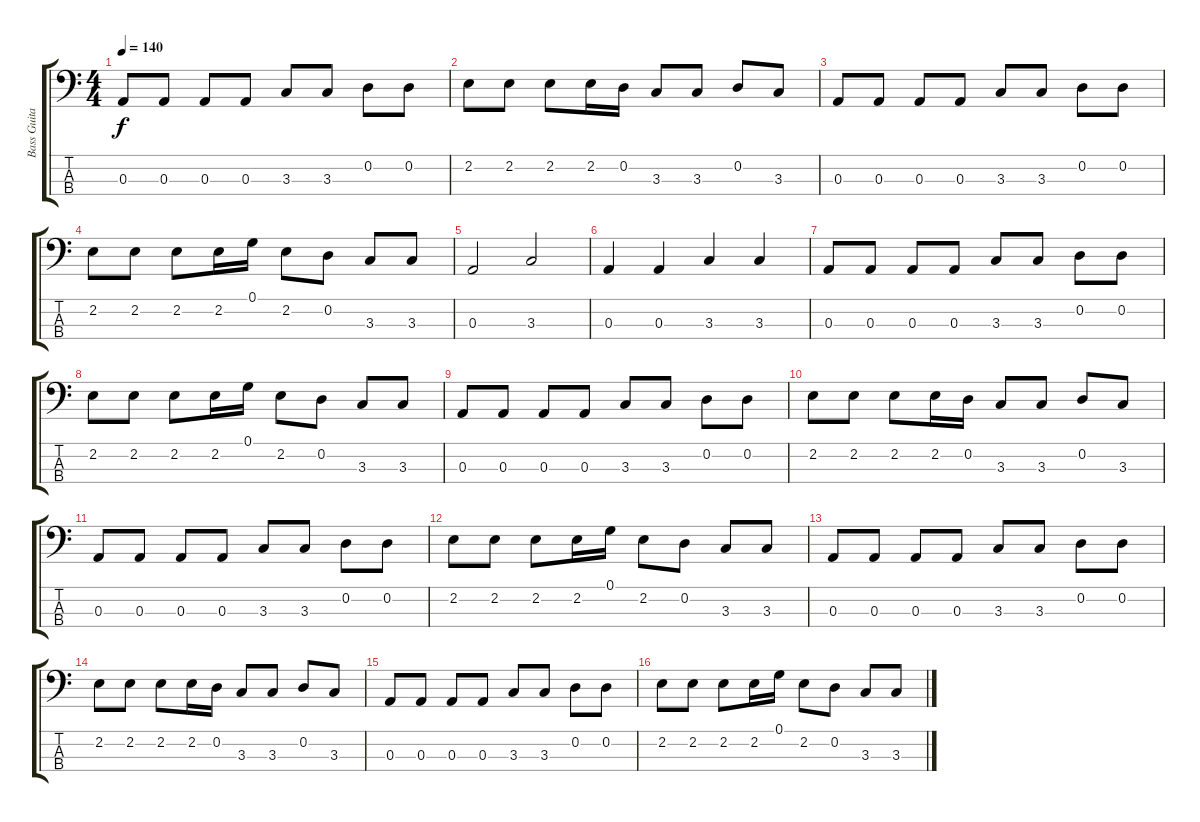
\track ("Bass Guitar" "Bass Guita") {instrument acousticbass}
\staff {score tabs}
\tuning (G2 D2 A1 E1) {hide}
\ts (4 4)
\tempo 140
\clef f4
\ks c
0.3.8{dy f} 0.3.8 0.3.8 0.3.8 3.3.8 3.3.8 0.2.8 0.2.8 |
2.2.8 2.2.8 2.2.8 2.2.16 0.2.16 3.3.8 3.3.8 0.2.8 3.3.8 |
0.3.8 0.3.8 0.3.8 0.3.8 3.3.8 3.3.8 0.2.8 0.2.8 |
2.2.8 2.2.8 2.2.8 2.2.16 0.1.16 2.2.8 0.2.8 3.3.8 3.3.8 |
0.3.2 3.3.2 |
0.3.4 0.3.4 3.3.4 3.3.4 |
0.3.8 0.3.8 0.3.8 0.3.8 3.3.8 3.3.8 0.2.8 0.2.8 |
2.2.8 2.2.8 2.2.8 2.2.16 0.1.16 2.2.8 0.2.8 3.3.8 3.3.8 |
0.3.8 0.3.8 0.3.8 0.3.8 3.3.8 3.3.8 0.2.8 0.2.8 |
2.2.8 2.2.8 2.2.8 2.2.16 0.2.16 3.3.8 3.3.8 0.2.8 3.3.8 |
0.3.8 0.3.8 0.3.8 0.3.8 3.3.8 3.3.8 0.2.8 0.2.8 |
2.2.8 2.2.8 2.2.8 2.2.16 0.1.16 2.2.8 0.2.8 3.3.8 3.3.8 |
0.3.8 0.3.8 0.3.8 0.3.8 3.3.8 3.3.8 0.2.8 0.2.8 |
2.2.8 2.2.8 2.2.8 2.2.16 0.2.16 3.3.8 3.3.8 0.2.8 3.3.8 |
0.3.8 0.3.8 0.3.8 0.3.8 3.3.8 3.3.8 0.2.8 0.2.8 |
2.2.8 2.2.8 2.2.8 2.2.16 0.1.16 2.2.8 0.2.8 3.3.8 3.3.8
